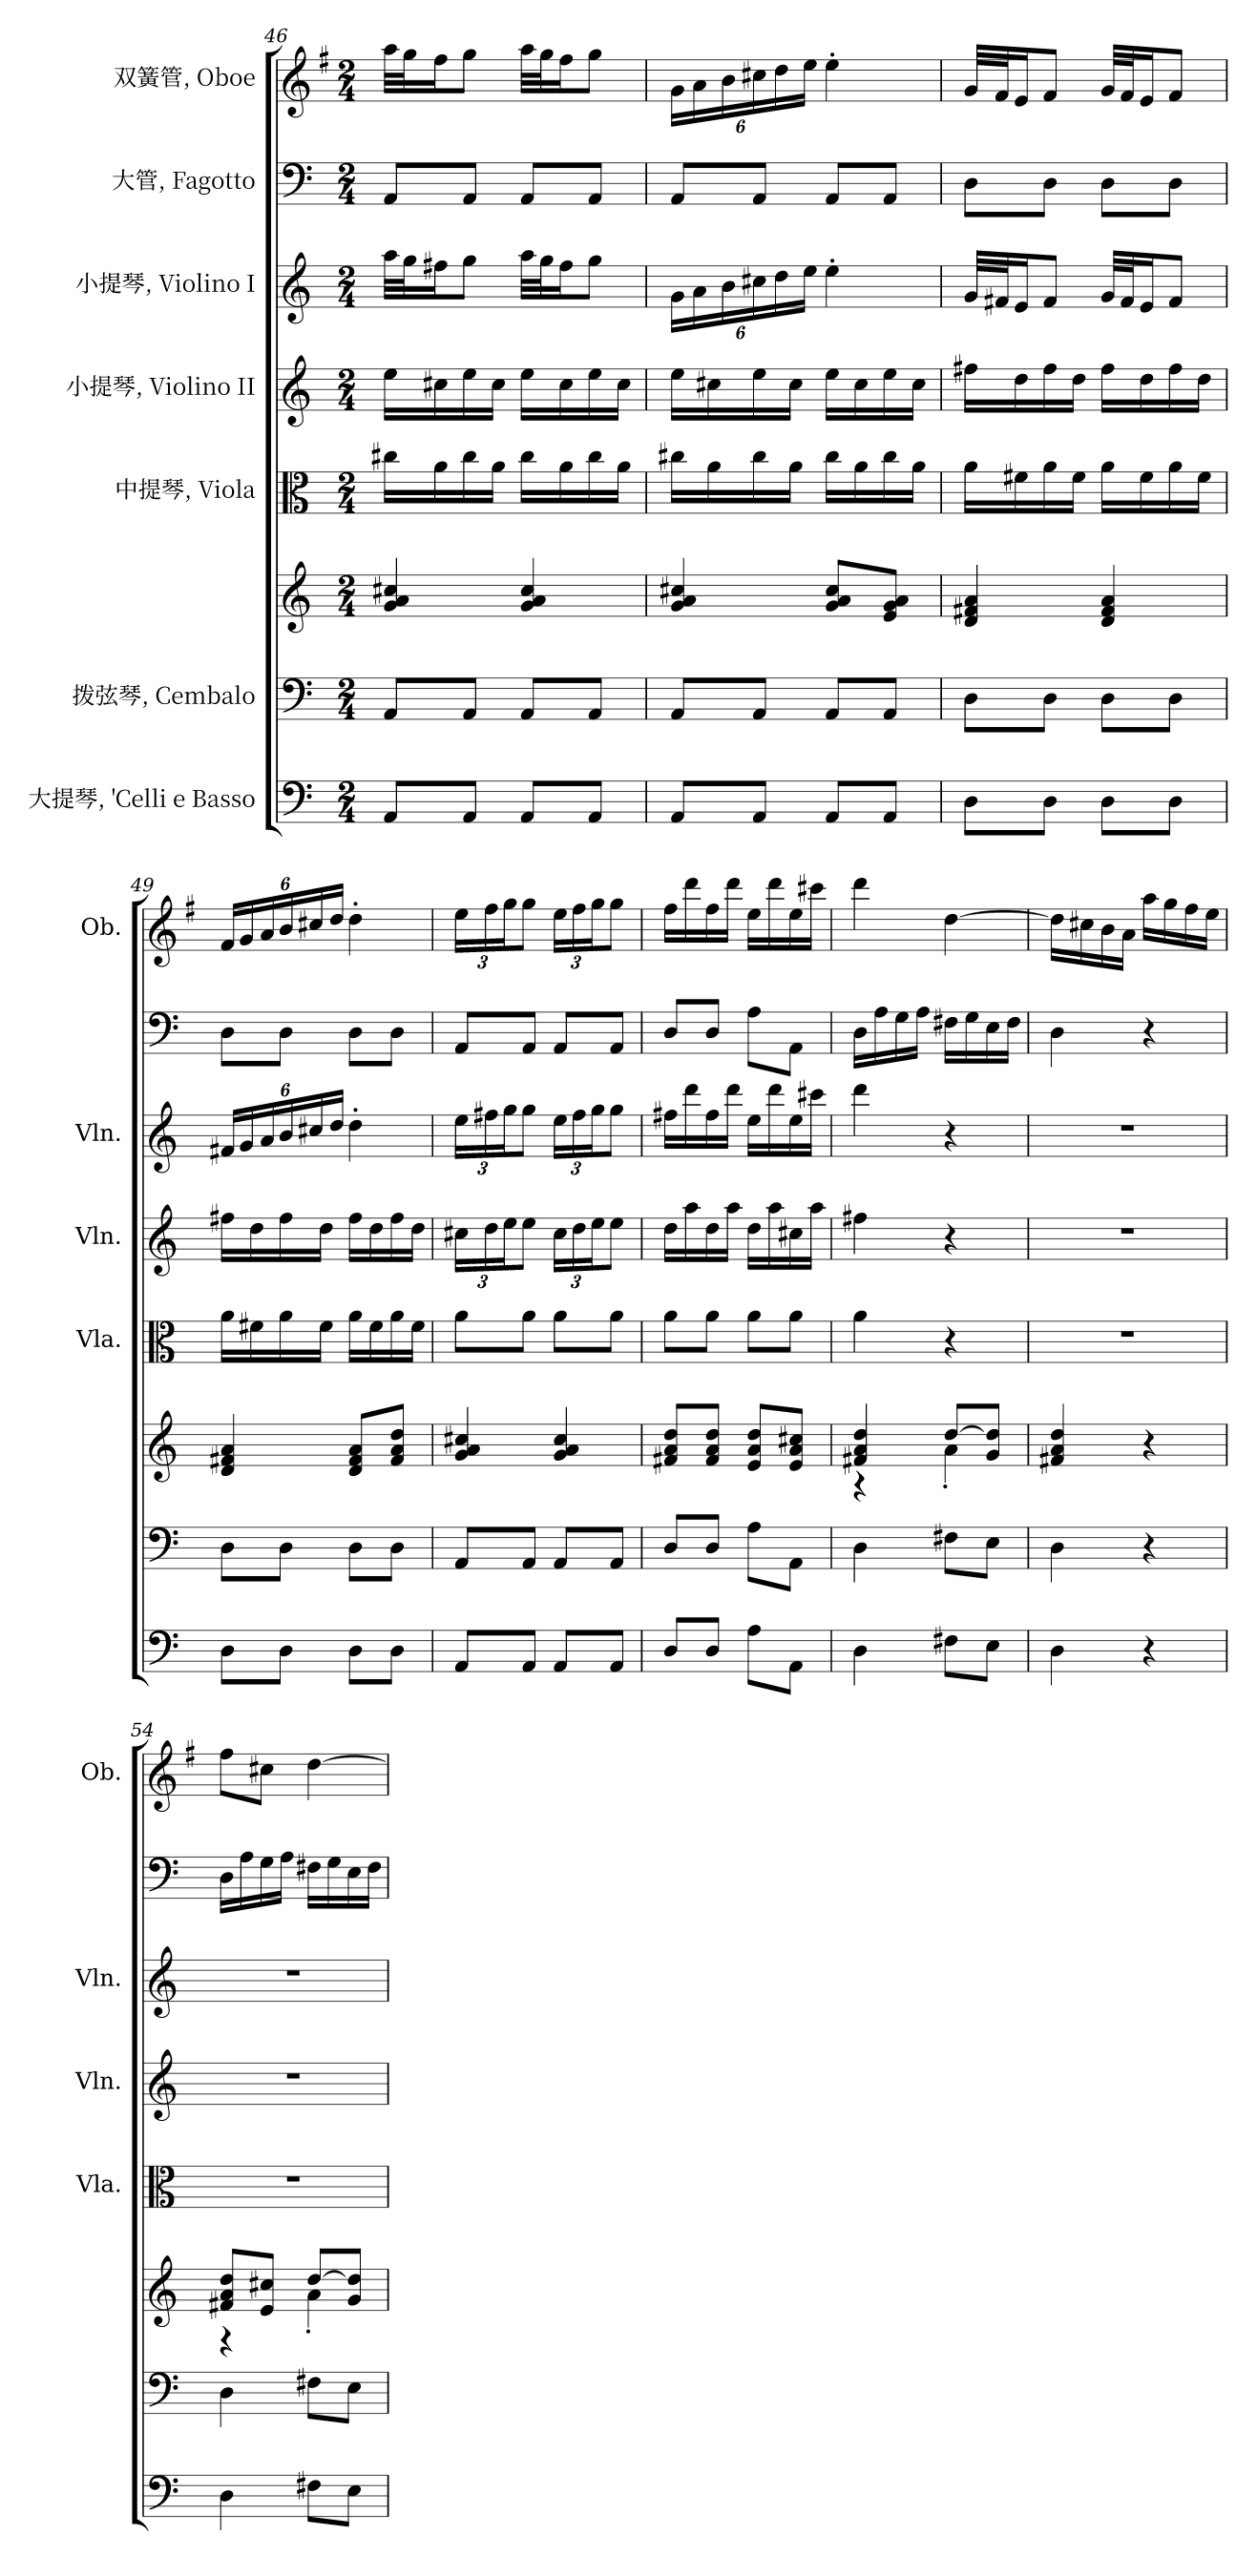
**kern	**kern	**kern	**kern	**kern	**kern	**kern	**kern
*part7	*part6	*part6	*part5	*part4	*part3	*part2	*part1
*staff8	*staff7	*staff6	*staff5	*staff4	*staff3	*staff2	*staff1
*I"大提琴, 'Celli e Basso	*I"拨弦琴, Cembalo	*	*I"中提琴, Viola	*I"小提琴, Violino II	*I"小提琴, Violino I	*I"大管, Fagotto	*I"双簧管, Oboe
*	*	*	*I'Vla.	*I'Vln.	*I'Vln.	*	*I'Ob.
*clefF4	*clefF4	*clefG2	*clefC3	*clefG2	*clefG2	*clefF4	*clefG2
*k[]	*k[]	*k[]	*k[]	*k[]	*k[]	*k[]	*k[f#]
*M2/4	*M2/4	*M2/4	*M2/4	*M2/4	*M2/4	*M2/4	*M2/4
=46	=46	=46	=46	=46	=46	=46	=46
8AA/L	8AA/L	4g/ 4a/ 4cc#X/	16cc#X\LL	16ee\LL	32aa\LLL	8AA/L	32aa\LLL
.	.	.	.	.	32gg\J	.	32gg\J
.	.	.	16a\	16cc#X\	16ff#X\J	.	16ff#\J
8AA/J	8AA/J	.	16cc#\	16ee\	8gg\J	8AA/J	8gg\J
.	.	.	16a\JJ	16cc#\JJ	.	.	.
8AA/L	8AA/L	4g/ 4a/ 4cc#/	16cc#\LL	16ee\LL	32aa\LLL	8AA/L	32aa\LLL
.	.	.	.	.	32gg\J	.	32gg\J
.	.	.	16a\	16cc#\	16ff#\J	.	16ff#\J
8AA/J	8AA/J	.	16cc#\	16ee\	8gg\J	8AA/J	8gg\J
.	.	.	16a\JJ	16cc#\JJ	.	.	.
!!LO:PB:g=z
=47	=47	=47	=47	=47	=47	=47	=47
*	*	*	*	*	*Xbrackettup	*	*Xbrackettup
8AA/L	8AA/L	4g/ 4a/ 4cc#X/	16cc#X\LL	16ee\LL	24g\LL	8AA/L	24g\LL
.	.	.	.	.	24a\	.	24a\
.	.	.	16a\	16cc#X\	.	.	.
.	.	.	.	.	24b\	.	24b\
8AA/J	8AA/J	.	16cc#\	16ee\	24cc#X\	8AA/J	24cc#X\
.	.	.	.	.	24dd\	.	24dd\
.	.	.	16a\JJ	16cc#\JJ	.	.	.
.	.	.	.	.	24ee\JJ	.	24ee\JJ
8AA/L	8AA/L	8g/ 8a/ 8cc#/L	16cc#\LL	16ee\LL	4ee'\	8AA/L	4ee'\
.	.	.	16a\	16cc#\	.	.	.
8AA/J	8AA/J	8e/ 8g/ 8a/J	16cc#\	16ee\	.	8AA/J	.
.	.	.	16a\JJ	16cc#\JJ	.	.	.
=48	=48	=48	=48	=48	=48	=48	=48
8D\L	8D\L	4d/ 4f#X/ 4a/	16a\LL	16ff#X\LL	32g/LLL	8D\L	32g/LLL
.	.	.	.	.	32f#X/J	.	32f#/J
.	.	.	16f#X\	16dd\	16e/J	.	16e/J
8D\J	8D\J	.	16a\	16ff#\	8f#/J	8D\J	8f#/J
.	.	.	16f#\JJ	16dd\JJ	.	.	.
8D\L	8D\L	4d/ 4f#/ 4a/	16a\LL	16ff#\LL	32g/LLL	8D\L	32g/LLL
.	.	.	.	.	32f#/J	.	32f#/J
.	.	.	16f#\	16dd\	16e/J	.	16e/J
8D\J	8D\J	.	16a\	16ff#\	8f#/J	8D\J	8f#/J
.	.	.	16f#\JJ	16dd\JJ	.	.	.
=49	=49	=49	=49	=49	=49	=49	=49
8D\L	8D\L	4d/ 4f#X/ 4a/	16a\LL	16ff#X\LL	24f#X/LL	8D\L	24f#/LL
.	.	.	.	.	24g/	.	24g/
.	.	.	16f#X\	16dd\	.	.	.
.	.	.	.	.	24a/	.	24a/
8D\J	8D\J	.	16a\	16ff#\	24b/	8D\J	24b/
.	.	.	.	.	24cc#X/	.	24cc#X/
.	.	.	16f#\JJ	16dd\JJ	.	.	.
.	.	.	.	.	24dd/JJ	.	24dd/JJ
8D\L	8D\L	8d/ 8f#/ 8a/L	16a\LL	16ff#\LL	4dd'\	8D\L	4dd'\
.	.	.	16f#\	16dd\	.	.	.
8D\J	8D\J	8f#/ 8a/ 8dd/J	16a\	16ff#\	.	8D\J	.
.	.	.	16f#\JJ	16dd\JJ	.	.	.
!!LO:PB:g=z
=50	=50	=50	=50	=50	=50	=50	=50
*	*	*	*	*Xbrackettup	*	*	*
8AA/L	8AA/L	4g/ 4a/ 4cc#X/	8a\L	24cc#X\LL	24ee\LL	8AA/L	24ee\LL
.	.	.	.	24dd\	24ff#X\	.	24ff#\
.	.	.	.	24ee\J	24gg\J	.	24gg\J
8AA/J	8AA/J	.	8a\J	8ee\J	8gg\J	8AA/J	8gg\J
8AA/L	8AA/L	4g/ 4a/ 4cc#/	8a\L	24cc#\LL	24ee\LL	8AA/L	24ee\LL
.	.	.	.	24dd\	24ff#\	.	24ff#\
.	.	.	.	24ee\J	24gg\J	.	24gg\J
8AA/J	8AA/J	.	8a\J	8ee\J	8gg\J	8AA/J	8gg\J
=51	=51	=51	=51	=51	=51	=51	=51
8D/L	8D/L	8f#X/ 8a/ 8dd/L	8a\L	16dd\LL	16ff#X\LL	8D/L	16ff#\LL
.	.	.	.	16aa\	16ddd\	.	16ddd\
8D/J	8D/J	8f#/ 8a/ 8dd/J	8a\J	16dd\	16ff#\	8D/J	16ff#\
.	.	.	.	16aa\JJ	16ddd\JJ	.	16ddd\JJ
8A\L	8A\L	8e/ 8a/ 8dd/L	8a\L	16dd\LL	16ee\LL	8A\L	16ee\LL
.	.	.	.	16aa\	16ddd\	.	16ddd\
8AA\J	8AA\J	8e/ 8a/ 8cc#X/J	8a\J	16cc#X\	16ee\	8AA\J	16ee\
.	.	.	.	16aa\JJ	16ccc#X\JJ	.	16ccc#X\JJ
=52	=52	=52	=52	=52	=52	=52	=52
*	*	*^	*	*	*	*	*
4D\	4D\	4f#X/ 4a/ 4dd/	4r	4a\	4ff#X\	4ddd\	16D\LL	4ddd\
.	.	.	.	.	.	.	16A\	.
.	.	.	.	.	.	.	16G\	.
.	.	.	.	.	.	.	16A\JJ	.
8F#X\L	8F#X\L	[8dd/L	4a'\	4r	4r	4r	16F#X\LL	[4dd\
.	.	.	.	.	.	.	16G\	.
8E\J	8E\J	8g/ 8dd/]J	.	.	.	.	16E\	.
.	.	.	.	.	.	.	16F#\JJ	.
*	*	*v	*v	*	*	*	*	*
=53	=53	=53	=53	=53	=53	=53	=53
4D\	4D\	4f#X/ 4a/ 4dd/	2r	2r	2r	4D\	16dd\LL]
.	.	.	.	.	.	.	16cc#X\
.	.	.	.	.	.	.	16b\
.	.	.	.	.	.	.	16a\JJ
4r	4r	4r	.	.	.	4r	16aa\LL
.	.	.	.	.	.	.	16gg\
.	.	.	.	.	.	.	16ff#\
.	.	.	.	.	.	.	16ee\JJ
!!LO:PB:g=z
=54	=54	=54	=54	=54	=54	=54	=54
*	*	*^	*	*	*	*	*
4D\	4D\	8f#X/ 8a/ 8dd/L	4r	2r	2r	2r	16D\LL	8ff#\L
.	.	.	.	.	.	.	16A\	.
.	.	8e/ 8cc#X/J	.	.	.	.	16G\	8cc#X\J
.	.	.	.	.	.	.	16A\JJ	.
8F#X\L	8F#X\L	[8dd/L	4a'\	.	.	.	16F#X\LL	[4dd\
.	.	.	.	.	.	.	16G\	.
8E\J	8E\J	8g/ 8dd/]J	.	.	.	.	16E\	.
.	.	.	.	.	.	.	16F#\JJ	.
*	*	*v	*v	*	*	*	*	*
=	=	=	=	=	=	=	=
*-	*-	*-	*-	*-	*-	*-	*-
